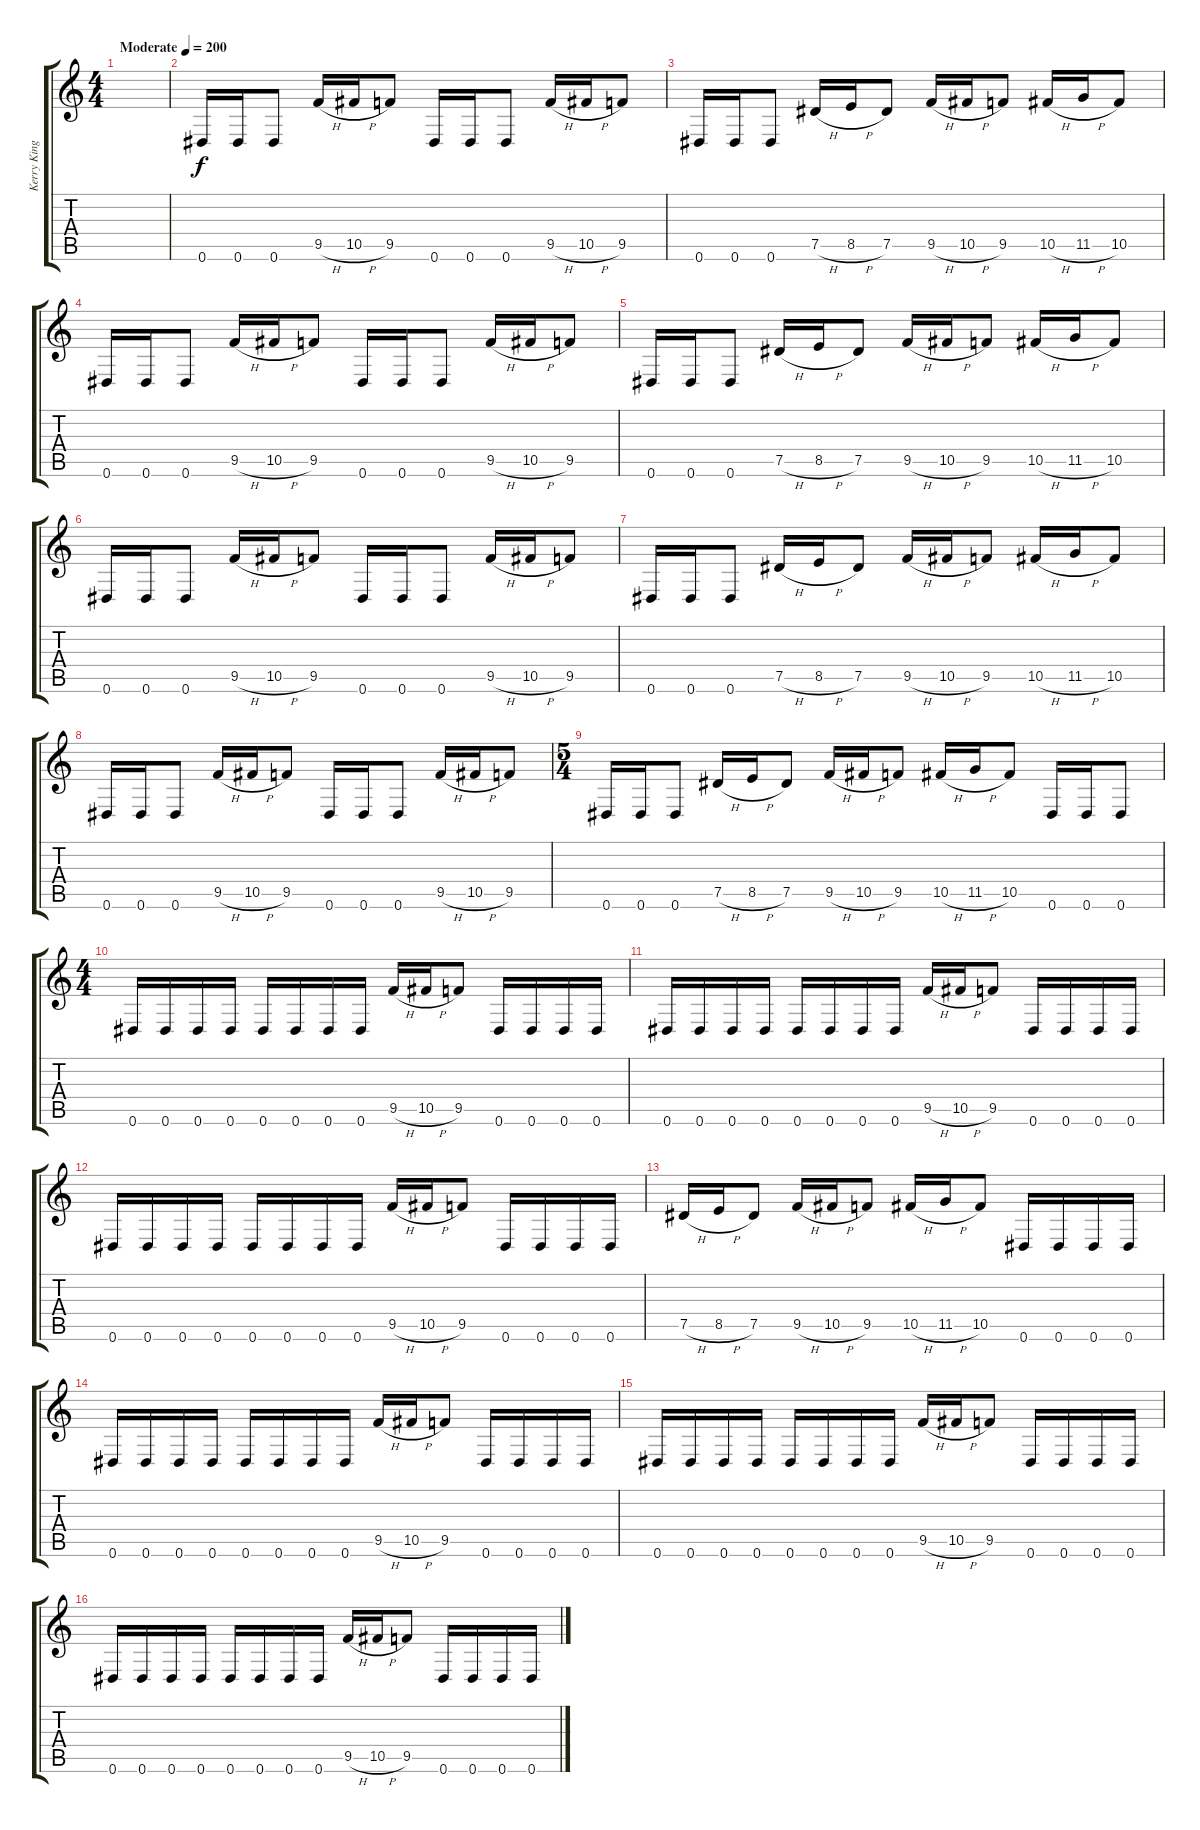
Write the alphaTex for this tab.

\track ("Kerry King" "Kerry King") {instrument distortionguitar}
\staff {score tabs}
\tuning (Eb4 Bb3 Gb3 Db3 Ab2 Eb2) {hide}
\ts (4 4)
\tempo (200 "Moderate")
\clef g2
\ks c
|
0.6.16 0.6.16 0.6.8 9.5{h}.16 10.5{h}.16 9.5.8 0.6.16 0.6.16 0.6.8 9.5{h}.16 10.5{h}.16 9.5.8 |
0.6.16 0.6.16 0.6.8 7.5{h}.16 8.5{h}.16 7.5.8 9.5{h}.16 10.5{h}.16 9.5.8 10.5{h}.16 11.5{h}.16 10.5.8 |
0.6.16 0.6.16 0.6.8 9.5{h}.16 10.5{h}.16 9.5.8 0.6.16 0.6.16 0.6.8 9.5{h}.16 10.5{h}.16 9.5.8 |
0.6.16 0.6.16 0.6.8 7.5{h}.16 8.5{h}.16 7.5.8 9.5{h}.16 10.5{h}.16 9.5.8 10.5{h}.16 11.5{h}.16 10.5.8 |
0.6.16 0.6.16 0.6.8 9.5{h}.16 10.5{h}.16 9.5.8 0.6.16 0.6.16 0.6.8 9.5{h}.16 10.5{h}.16 9.5.8 |
0.6.16 0.6.16 0.6.8 7.5{h}.16 8.5{h}.16 7.5.8 9.5{h}.16 10.5{h}.16 9.5.8 10.5{h}.16 11.5{h}.16 10.5.8 |
0.6.16 0.6.16 0.6.8 9.5{h}.16 10.5{h}.16 9.5.8 0.6.16 0.6.16 0.6.8 9.5{h}.16 10.5{h}.16 9.5.8 |
\ts (5 4)
0.6.16 0.6.16 0.6.8 7.5{h}.16 8.5{h}.16 7.5.8 9.5{h}.16 10.5{h}.16 9.5.8 10.5{h}.16 11.5{h}.16 10.5.8 0.6.16 0.6.16 0.6.8 |
\ts (4 4)
0.6.16 0.6.16 0.6.16 0.6.16 0.6.16 0.6.16 0.6.16 0.6.16 9.5{h}.16 10.5{h}.16 9.5.8 0.6.16 0.6.16 0.6.16 0.6.16 |
0.6.16 0.6.16 0.6.16 0.6.16 0.6.16 0.6.16 0.6.16 0.6.16 9.5{h}.16 10.5{h}.16 9.5.8 0.6.16 0.6.16 0.6.16 0.6.16 |
0.6.16 0.6.16 0.6.16 0.6.16 0.6.16 0.6.16 0.6.16 0.6.16 9.5{h}.16 10.5{h}.16 9.5.8 0.6.16 0.6.16 0.6.16 0.6.16 |
7.5{h}.16 8.5{h}.16 7.5.8 9.5{h}.16 10.5{h}.16 9.5.8 10.5{h}.16 11.5{h}.16 10.5.8 0.6.16 0.6.16 0.6.16 0.6.16 |
0.6.16 0.6.16 0.6.16 0.6.16 0.6.16 0.6.16 0.6.16 0.6.16 9.5{h}.16 10.5{h}.16 9.5.8 0.6.16 0.6.16 0.6.16 0.6.16 |
0.6.16 0.6.16 0.6.16 0.6.16 0.6.16 0.6.16 0.6.16 0.6.16 9.5{h}.16 10.5{h}.16 9.5.8 0.6.16 0.6.16 0.6.16 0.6.16 |
0.6.16 0.6.16 0.6.16 0.6.16 0.6.16 0.6.16 0.6.16 0.6.16 9.5{h}.16 10.5{h}.16 9.5.8 0.6.16 0.6.16 0.6.16 0.6.16
